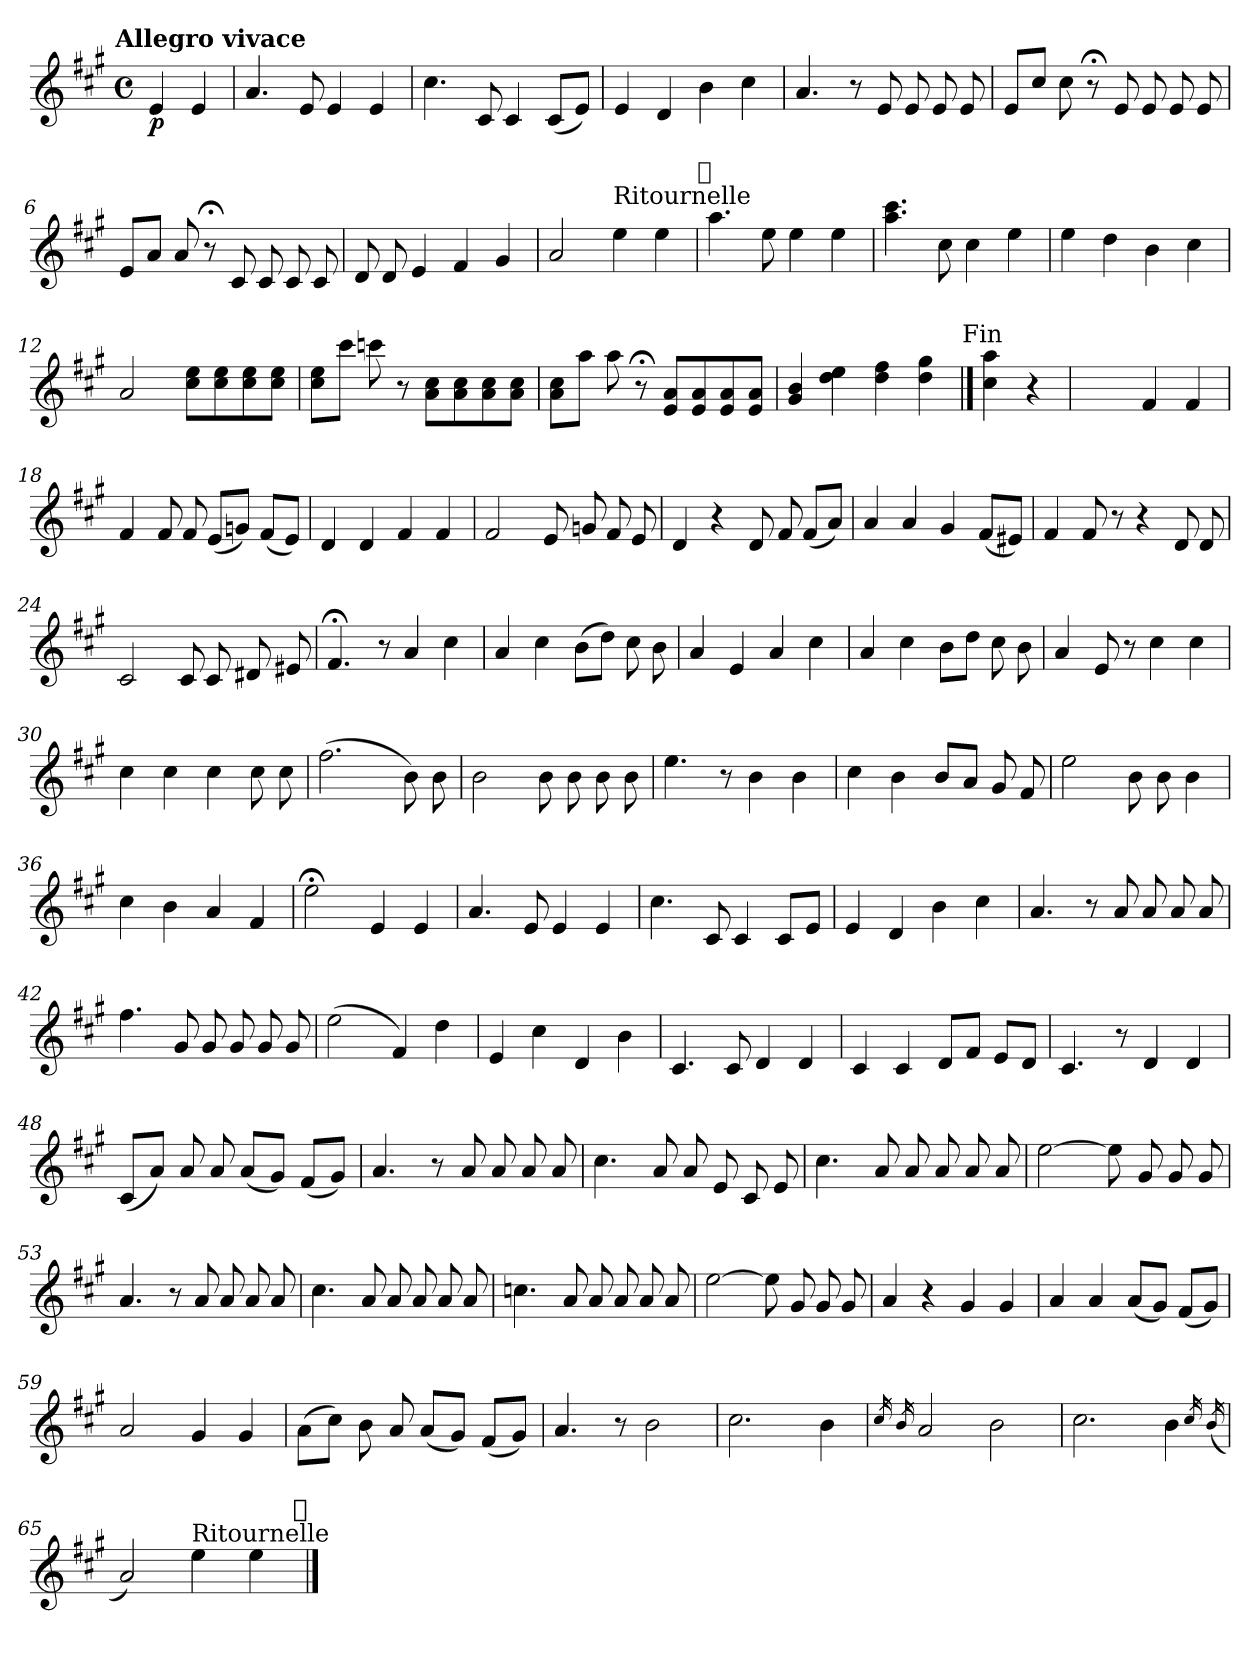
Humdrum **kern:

**kern	**dynam
*part1	*part1
*staff1	*staff1
*clefG2	*
*k[f#c#g#]	*
*A:	*
!!LO:TX:omd:t=Allegro vivace
*M4/4	*
*met(c)	*
*MM160	*
=	=
!	!LO:DY:b
4e/	p
4e/	.
=1	=1
4.a/	.
8e/	.
4e/	.
4e/	.
=2	=2
4.cc#\	.
8c#/	.
4c#/	.
(<8c#/L	.
8e/J)	.
=3	=3
4e/	.
4d/	.
4b\	.
4cc#\	.
=4	=4
4.a/	.
8r	.
8e/	.
8e/	.
8e/	.
8e/	.
!!LO:LB:g=z
=5	=5
8e/L	.
8cc#/J	.
8cc#\	.
8r;<	.
8e/	.
8e/	.
8e/	.
8e/	.
=6	=6
8e/L	.
8a/J	.
8a/	.
8r;<	.
8c#/	.
8c#/	.
8c#/	.
8c#/	.
=7	=7
8d/	.
8d/	.
4e/	.
4f#/	.
4g#/	.
=8	=8
2a/	.
!LO:TX:a:t=Ritournelle	!
4ee\	.
4ee\	.
!LO:TX:a:t=𝄋	!
=9	=9
4.aa\	.
8ee\	.
4ee\	.
4ee\	.
!!LO:LB:g=z
=10	=10
4.aa\ 4.ccc#\	.
8cc#\	.
4cc#\	.
4ee\	.
=11	=11
4ee\	.
4dd\	.
4b\	.
4cc#\	.
=12	=12
2a/	.
8cc#\ 8ee\L	.
8cc#\ 8ee\	.
8cc#\ 8ee\	.
8cc#\ 8ee\J	.
=13	=13
8cc#\ 8ee\L	.
8ccc#\J	.
8cccn\	.
8r	.
8a\ 8cc#\L	.
8a\ 8cc#\	.
8a\ 8cc#\	.
8a\ 8cc#\J	.
=14	=14
8a\ 8cc#\L	.
8aa\J	.
8aa\	.
8r;<	.
8e/ 8a/L	.
8e/ 8a/	.
8e/ 8a/	.
8e/ 8a/J	.
!!LO:LB:g=z
=15	=15
4g#/ 4b/	.
4dd\ 4ee\	.
4dd\ 4ff#\	.
4dd\ 4gg#\	.
!LO:TX:a:t=Fin	!
==16	==16
4cc#\ 4aa\	.
4r	.
=17	=17
2ryy	.
4f#/	.
4f#/	.
=18	=18
4f#/	.
8f#/	.
8f#/	.
(<8e/L	.
8gn/J)	.
(<8f#/L	.
8e/J)	.
=19	=19
4d/	.
4d/	.
4f#/	.
4f#/	.
!!LO:LB:g=z
=20	=20
2f#/	.
8e/	.
8gn/	.
8f#/	.
8e/	.
=21	=21
4d/	.
4r	.
8d/	.
8f#/	.
(<8f#/L	.
8a/J)	.
=22	=22
4a/	.
4a/	.
4g#/	.
(<8f#/L	.
8e#X/J)	.
=23	=23
4f#/	.
8f#/	.
8r	.
4r	.
8d/	.
8d/	.
=24	=24
2c#/	.
8c#/	.
8c#/	.
8d#X/	.
8e#X/	.
!!LO:LB:g=z
=25	=25
4.f#;</	.
8r	.
4a/	.
4cc#\	.
=26	=26
4a/	.
4cc#\	.
(>8b\L	.
8dd\J)	.
8cc#\	.
8b\	.
=27	=27
4a/	.
4e/	.
4a/	.
4cc#\	.
=28	=28
4a/	.
4cc#\	.
8b\L	.
8dd\J	.
8cc#\	.
8b\	.
=29	=29
4a/	.
8e/	.
8r	.
4cc#\	.
4cc#\	.
=30	=30
4cc#\	.
4cc#\	.
4cc#\	.
8cc#\	.
8cc#\	.
!!LO:LB:g=z
=31	=31
(>2.ff#\	.
8b\)	.
8b\	.
=32	=32
2b\	.
8b\	.
8b\	.
8b\	.
8b\	.
=33	=33
4.ee\	.
8r	.
4b\	.
4b\	.
=34	=34
4cc#\	.
4b\	.
8b/L	.
8a/J	.
8g#/	.
8f#/	.
=35	=35
2ee\	.
8b\	.
8b\	.
4b\	.
=36	=36
4cc#\	.
4b\	.
4a/	.
4f#/	.
!!LO:LB:g=z
=37	=37
2ee;<\	.
4e/	.
4e/	.
=38	=38
4.a/	.
8e/	.
4e/	.
4e/	.
=39	=39
4.cc#\	.
8c#/	.
4c#/	.
8c#/L	.
8e/J	.
=40	=40
4e/	.
4d/	.
4b\	.
4cc#\	.
=41	=41
4.a/	.
8r	.
8a/	.
8a/	.
8a/	.
8a/	.
!!LO:PB:g=z
=42	=42
4.ff#\	.
8g#/	.
8g#/	.
8g#/	.
8g#/	.
8g#/	.
=43	=43
(>2ee\	.
4f#/)	.
4dd\	.
=44	=44
4e/	.
4cc#\	.
4d/	.
4b\	.
=45	=45
4.c#/	.
8c#/	.
4d/	.
4d/	.
=46	=46
4c#/	.
4c#/	.
8d/L	.
8f#/J	.
8e/L	.
8d/J	.
=47	=47
4.c#/	.
8r	.
4d/	.
4d/	.
!!LO:LB:g=z
=48	=48
(<8c#/L	.
8a/J)	.
8a/	.
8a/	.
(<8a/L	.
8g#/J)	.
(<8f#/L	.
8g#/J)	.
=49	=49
4.a/	.
8r	.
8a/	.
8a/	.
8a/	.
8a/	.
=50	=50
4.cc#\	.
8a/	.
8a/	.
8e/	.
8c#/	.
8e/	.
=51	=51
4.cc#\	.
8a/	.
8a/	.
8a/	.
8a/	.
8a/	.
=52	=52
[2ee\	.
8ee\]	.
8g#/	.
8g#/	.
8g#/	.
!!LO:LB:g=z
=53	=53
4.a/	.
8r	.
8a/	.
8a/	.
8a/	.
8a/	.
=54	=54
4.cc#\	.
8a/	.
8a/	.
8a/	.
8a/	.
8a/	.
=55	=55
4.ccn\	.
8a/	.
8a/	.
8a/	.
8a/	.
8a/	.
=56	=56
[2ee\	.
8ee\]	.
8g#/	.
8g#/	.
8g#/	.
=57	=57
4a/	.
4r	.
4g#/	.
4g#/	.
!!LO:LB:g=z
=58	=58
4a/	.
4a/	.
(<8a/L	.
8g#/J)	.
(<8f#/L	.
8g#/J)	.
=59	=59
2a/	.
4g#/	.
4g#/	.
=60	=60
(>8a\L	.
8cc#\J)	.
8b\	.
8a/	.
(<8a/L	.
8g#/J)	.
(<8f#/L	.
8g#/J)	.
=61	=61
4.a/	.
8r	.
2b\	.
=62	=62
2.cc#\	.
4b\	.
=63	=63
16qcc#/	.
16qb/	.
2a/	.
2b\	.
!!LO:LB:g=z
=64	=64
2.cc#\	.
4b\	.
16qcc#/	.
(<16qb/	.
=65	=65
2a/)	.
!LO:TX:a:t=Ritournelle	!
4ee\	.
4ee\	.
!LO:TX:a:t=𝄋	!
==	==
*-	*-
